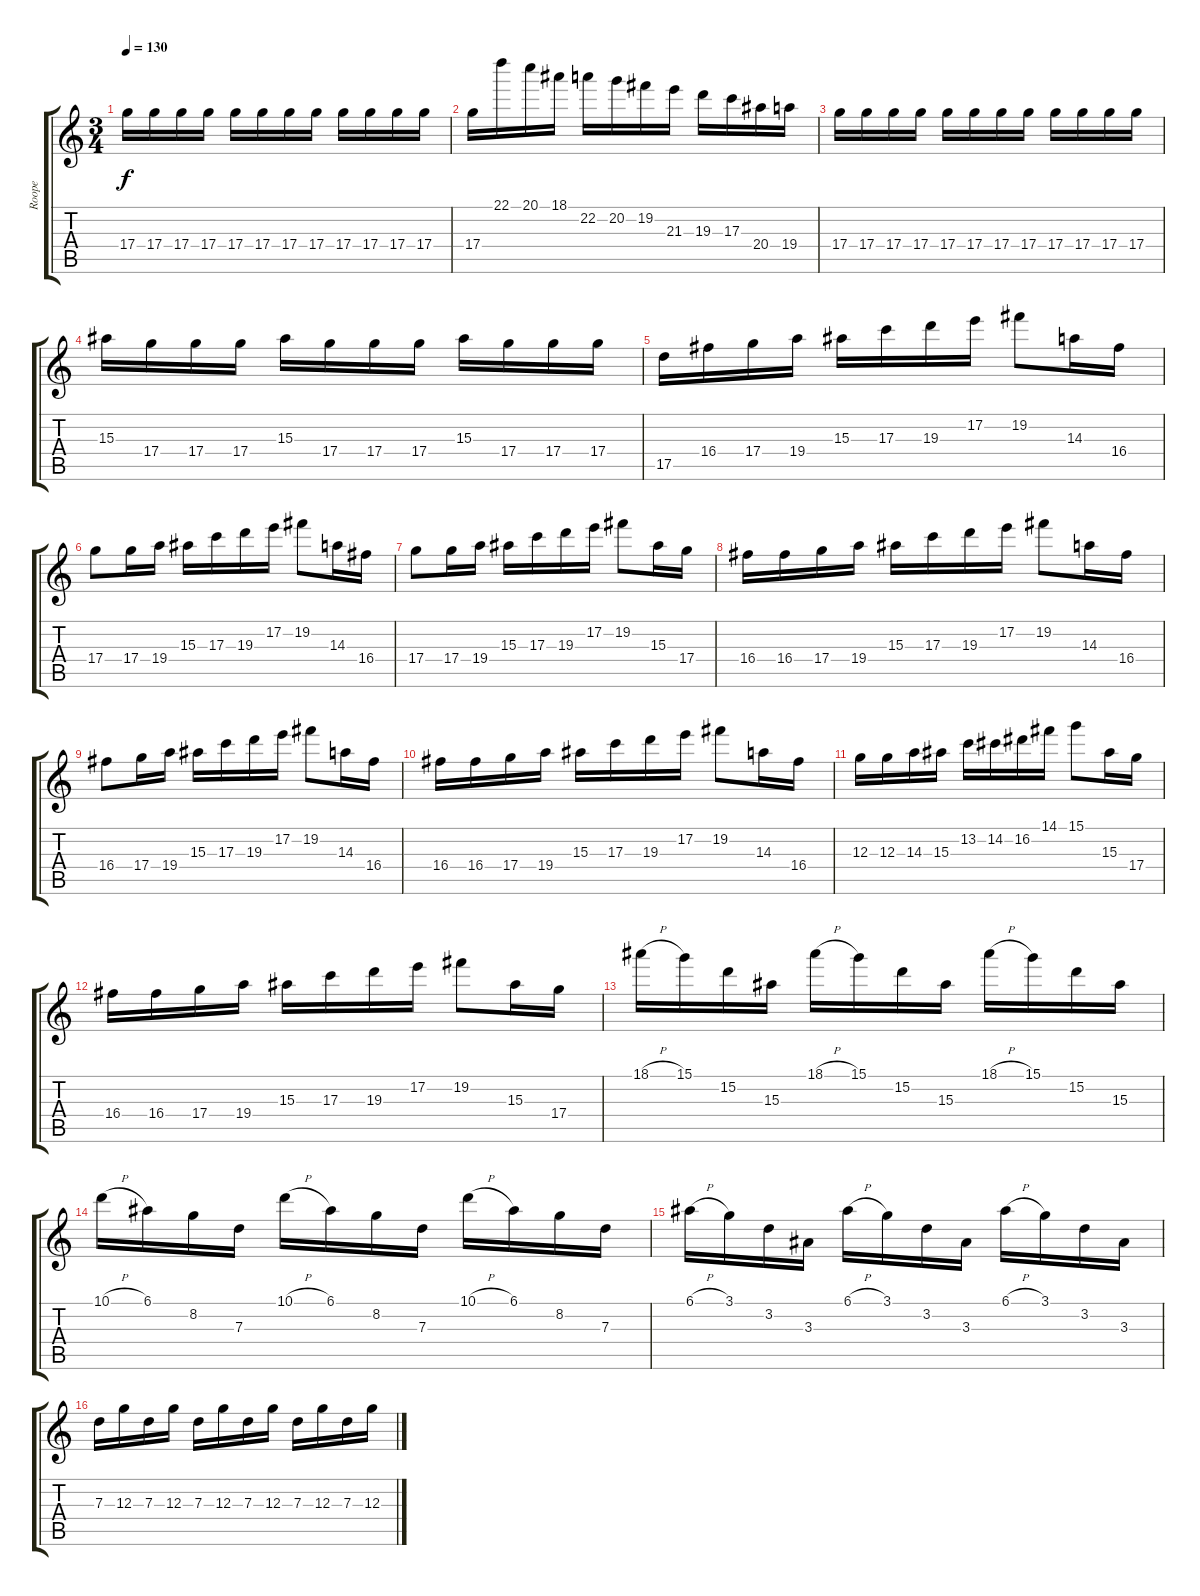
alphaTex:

\track ("Roope" "Roope") {instrument overdrivenguitar}
\staff {score tabs}
\tuning (E4 B3 G3 D3 A2 E2) {hide}
\ts (3 4)
\tempo 130
\clef g2
\ks c
17.4.16{dy f} 17.4.16 17.4.16 17.4.16 17.4.16 17.4.16 17.4.16 17.4.16 17.4.16 17.4.16 17.4.16 17.4.16 |
17.4.16 22.1.16 20.1.16 18.1.16 22.2.16 20.2.16 19.2.16 21.3.16 19.3.16 17.3.16 20.4.16 19.4.16 |
17.4.16 17.4.16 17.4.16 17.4.16 17.4.16 17.4.16 17.4.16 17.4.16 17.4.16 17.4.16 17.4.16 17.4.16 |
15.3.16 17.4.16 17.4.16 17.4.16 15.3.16 17.4.16 17.4.16 17.4.16 15.3.16 17.4.16 17.4.16 17.4.16 |
17.5.16 16.4.16 17.4.16 19.4.16 15.3.16 17.3.16 19.3.16 17.2.16 19.2.8 14.3.16 16.4.16 |
17.4.8 17.4.16 19.4.16 15.3.16 17.3.16 19.3.16 17.2.16 19.2.8 14.3.16 16.4.16 |
17.4.8 17.4.16 19.4.16 15.3.16 17.3.16 19.3.16 17.2.16 19.2.8 15.3.16 17.4.16 |
16.4.16 16.4.16 17.4.16 19.4.16 15.3.16 17.3.16 19.3.16 17.2.16 19.2.8 14.3.16 16.4.16 |
16.4.8 17.4.16 19.4.16 15.3.16 17.3.16 19.3.16 17.2.16 19.2.8 14.3.16 16.4.16 |
16.4.16 16.4.16 17.4.16 19.4.16 15.3.16 17.3.16 19.3.16 17.2.16 19.2.8 14.3.16 16.4.16 |
12.3.16 12.3.16 14.3.16 15.3.16 13.2.16 14.2.16 16.2.16 14.1.16 15.1.8 15.3.16 17.4.16 |
16.4.16 16.4.16 17.4.16 19.4.16 15.3.16 17.3.16 19.3.16 17.2.16 19.2.8 15.3.16 17.4.16 |
18.1{h}.16 15.1.16 15.2.16 15.3.16 18.1{h}.16 15.1.16 15.2.16 15.3.16 18.1{h}.16 15.1.16 15.2.16 15.3.16 |
10.1{h}.16 6.1.16 8.2.16 7.3.16 10.1{h}.16 6.1.16 8.2.16 7.3.16 10.1{h}.16 6.1.16 8.2.16 7.3.16 |
6.1{h}.16 3.1.16 3.2.16 3.3.16 6.1{h}.16 3.1.16 3.2.16 3.3.16 6.1{h}.16 3.1.16 3.2.16 3.3.16 |
7.3.16 12.3.16 7.3.16 12.3.16 7.3.16 12.3.16 7.3.16 12.3.16 7.3.16 12.3.16 7.3.16 12.3.16
